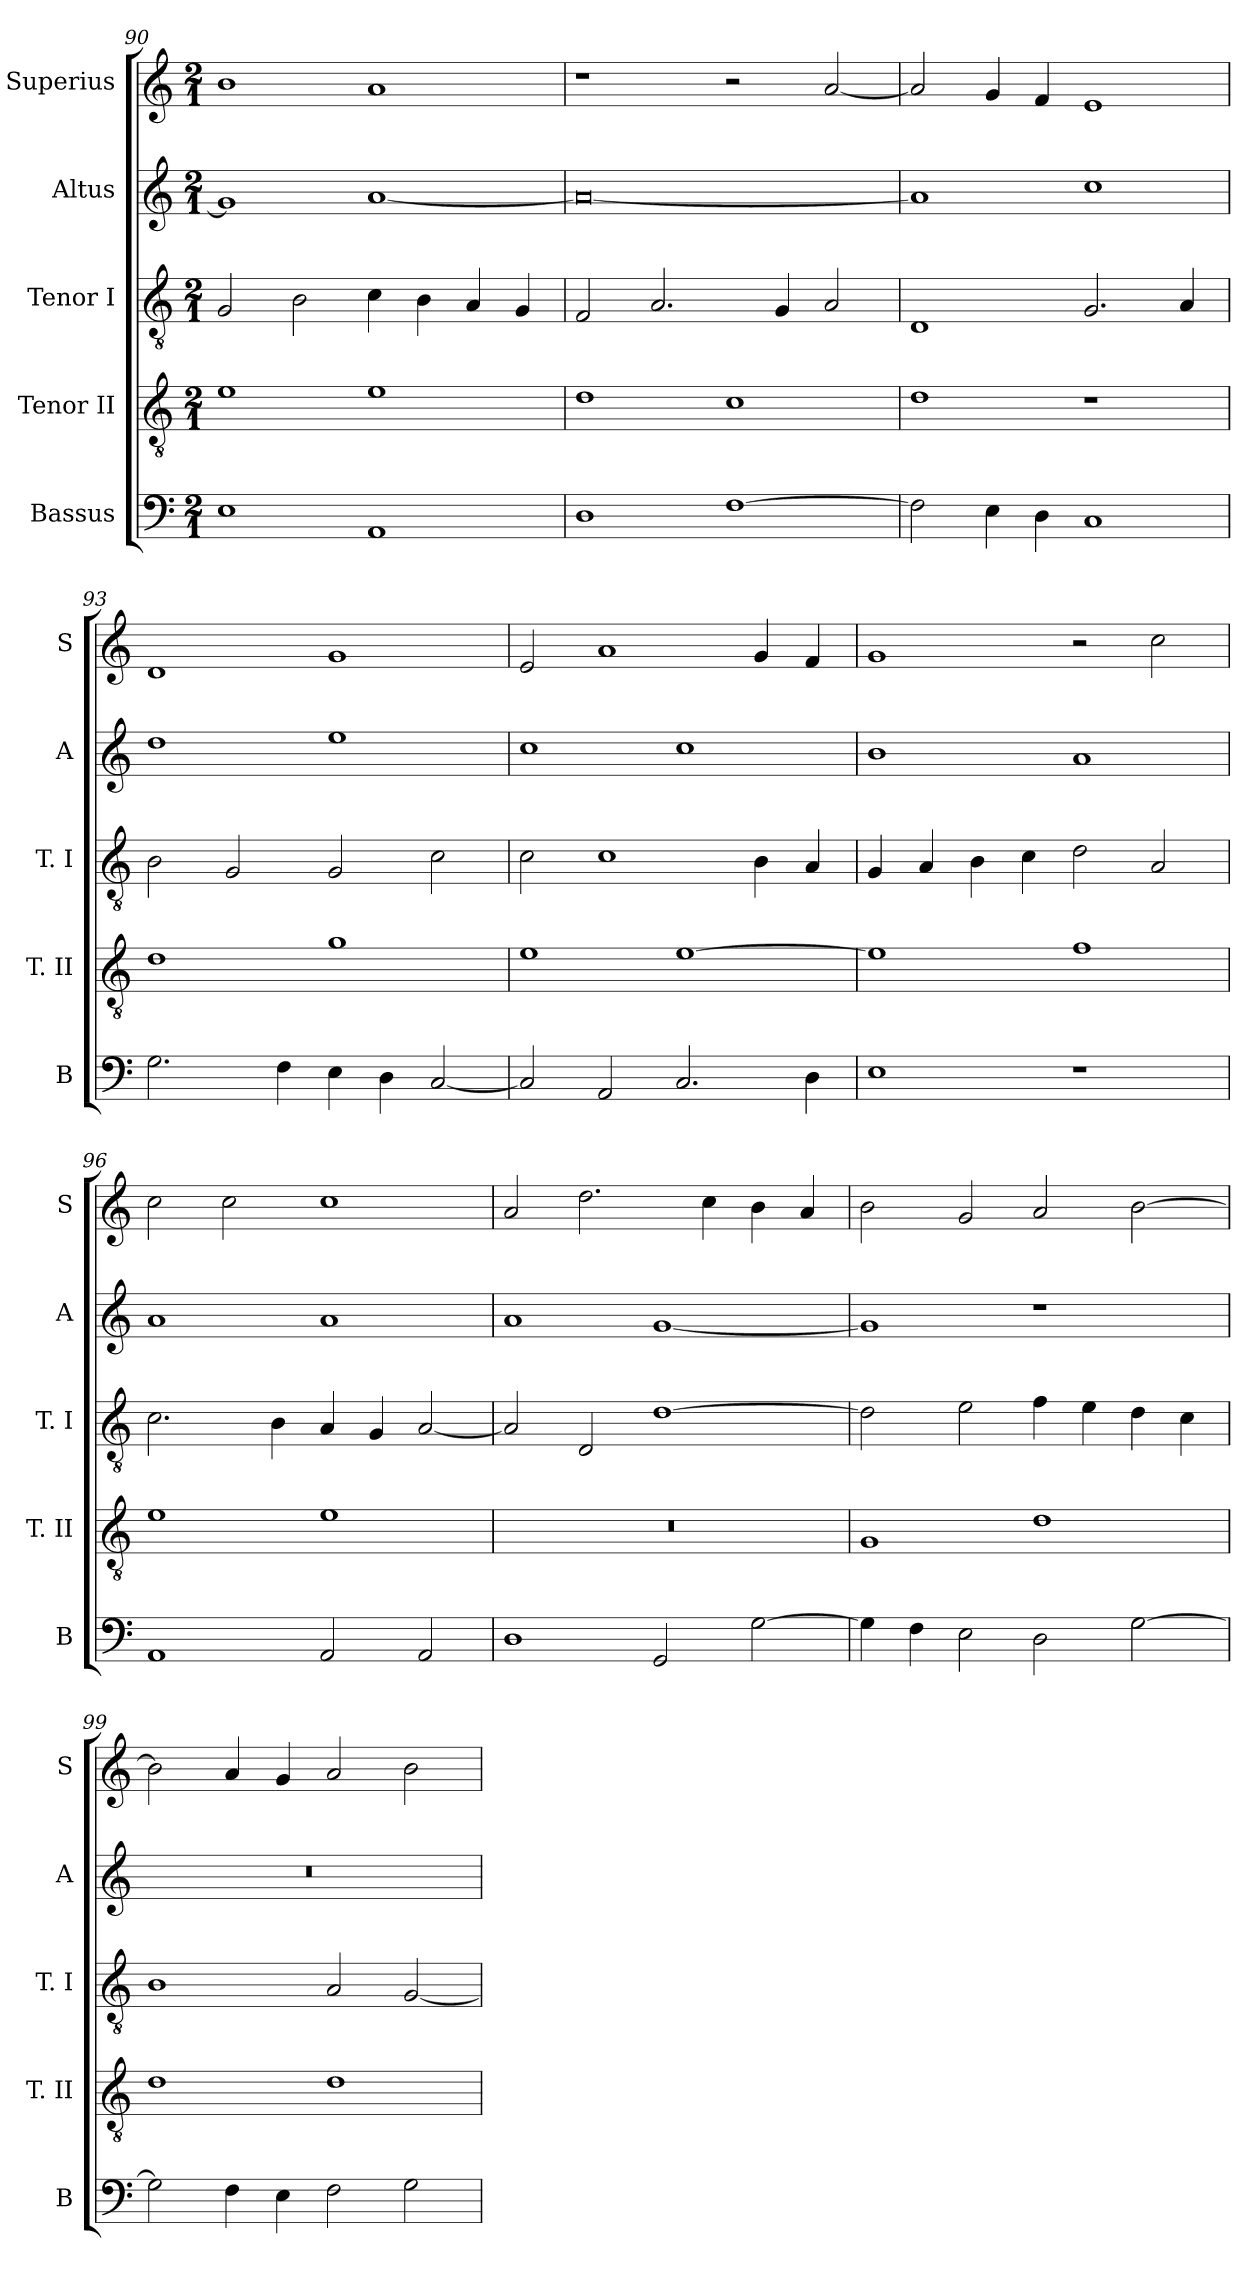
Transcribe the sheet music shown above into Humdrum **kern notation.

**kern	**kern	**kern	**kern	**kern
*part5	*part4	*part3	*part2	*part1
*staff5	*staff4	*staff3	*staff2	*staff1
*I"Bassus	*I"Tenor II	*I"Tenor I	*I"Altus	*I"Superius
*I'B	*I'T. II	*I'T. I	*I'A	*I'S
*clefF4	*clefGv2	*clefGv2	*clefG2	*clefG2
*k[]	*k[]	*k[]	*k[]	*k[]
*C:	*C:	*C:	*C:	*C:
*M2/1	*M2/1	*M2/1	*M2/1	*M2/1
=90	=90	=90	=90	=90
1E	1e	2G	1g]	1b
.	.	2B	.	.
1AA	1e	4c	[1a	1a
.	.	4B	.	.
.	.	4A	.	.
.	.	4G	.	.
=91	=91	=91	=91	=91
1D	1d	2F	0a_	1r
.	.	2.A	.	.
[1F	1c	.	.	2r
.	.	4G	.	.
.	.	2A	.	[2a
=92	=92	=92	=92	=92
2F]	1d	1D	1a]	2a]
4E	.	.	.	4g
4D	.	.	.	4f
1C	1r	2.G	1cc	1e
.	.	4A	.	.
=93	=93	=93	=93	=93
2.G	1d	2B	1dd	1d
.	.	2G	.	.
4F	.	.	.	.
4E	1g	2G	1ee	1g
4D	.	.	.	.
[2C	.	2c	.	.
=94	=94	=94	=94	=94
2C]	1e	2c	1cc	2e
2AA	.	1c	.	1a
2.C	[1e	.	1cc	.
.	.	4B	.	4g
4D	.	4A	.	4f
=95	=95	=95	=95	=95
1E	1e]	4G	1b	1g
.	.	4A	.	.
.	.	4B	.	.
.	.	4c	.	.
1r	1f	2d	1a	2r
.	.	2A	.	2cc
=96	=96	=96	=96	=96
1AA	1e	2.c	1a	2cc
.	.	.	.	2cc
.	.	4B	.	.
2AA	1e	4A	1a	1cc
.	.	4G	.	.
2AA	.	[2A	.	.
=97	=97	=97	=97	=97
1D	0r	2A]	1a	2a
.	.	2D	.	2.dd
2GG	.	[1d	[1g	.
.	.	.	.	4cc
[2G	.	.	.	4b
.	.	.	.	4a
=98	=98	=98	=98	=98
4G]	1G	2d]	1g]	2b
4F	.	.	.	.
2E	.	2e	.	2g
2D	1d	4f	1r	2a
.	.	4e	.	.
[2G	.	4d	.	[2b
.	.	4c	.	.
=99	=99	=99	=99	=99
2G]	1d	1B	0r	2b]
4F	.	.	.	4a
4E	.	.	.	4g
2F	1d	2A	.	2a
2G	.	[2G	.	2b
=	=	=	=	=
*-	*-	*-	*-	*-
